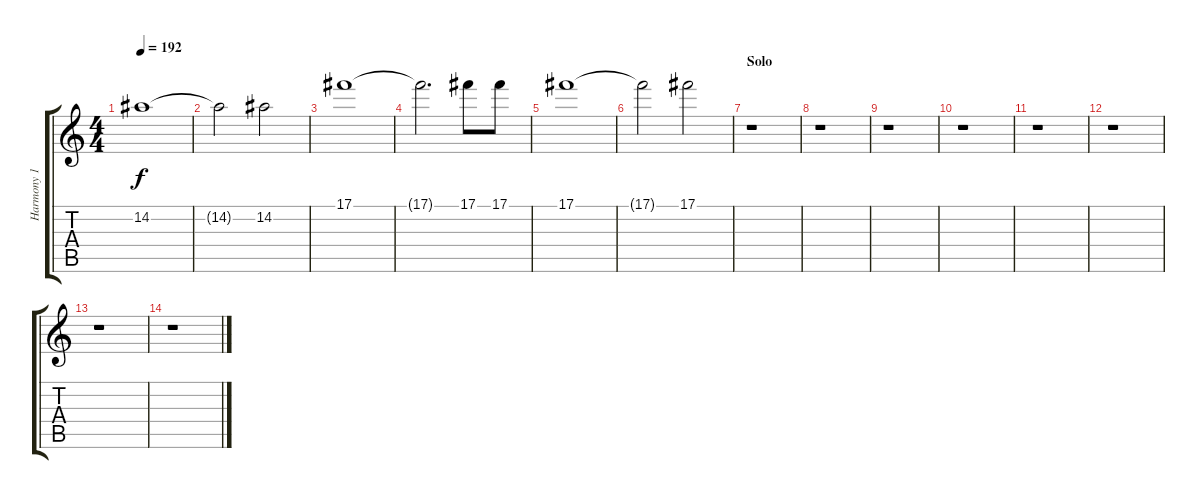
\track ("Harmony 1" "Harmony 1") {instrument overdrivenguitar}
\staff {score tabs}
\tuning (Db4 Ab3 E3 B2 Gb2 B1) {hide}
\ts (4 4)
\tempo 192
\clef g2
\ks aminor
14.2.1{dy f} |
14.2{t}.2 14.2.2 |
17.1.1 |
17.1{t}.2{d} 17.1.8 17.1.8 |
17.1.1 |
17.1{t}.2 17.1.2 |
\section ("" "Solo")
r.1 |
r.1 |
r.1 |
r.1 |
r.1 |
r.1 |
r.1 |
r.1
